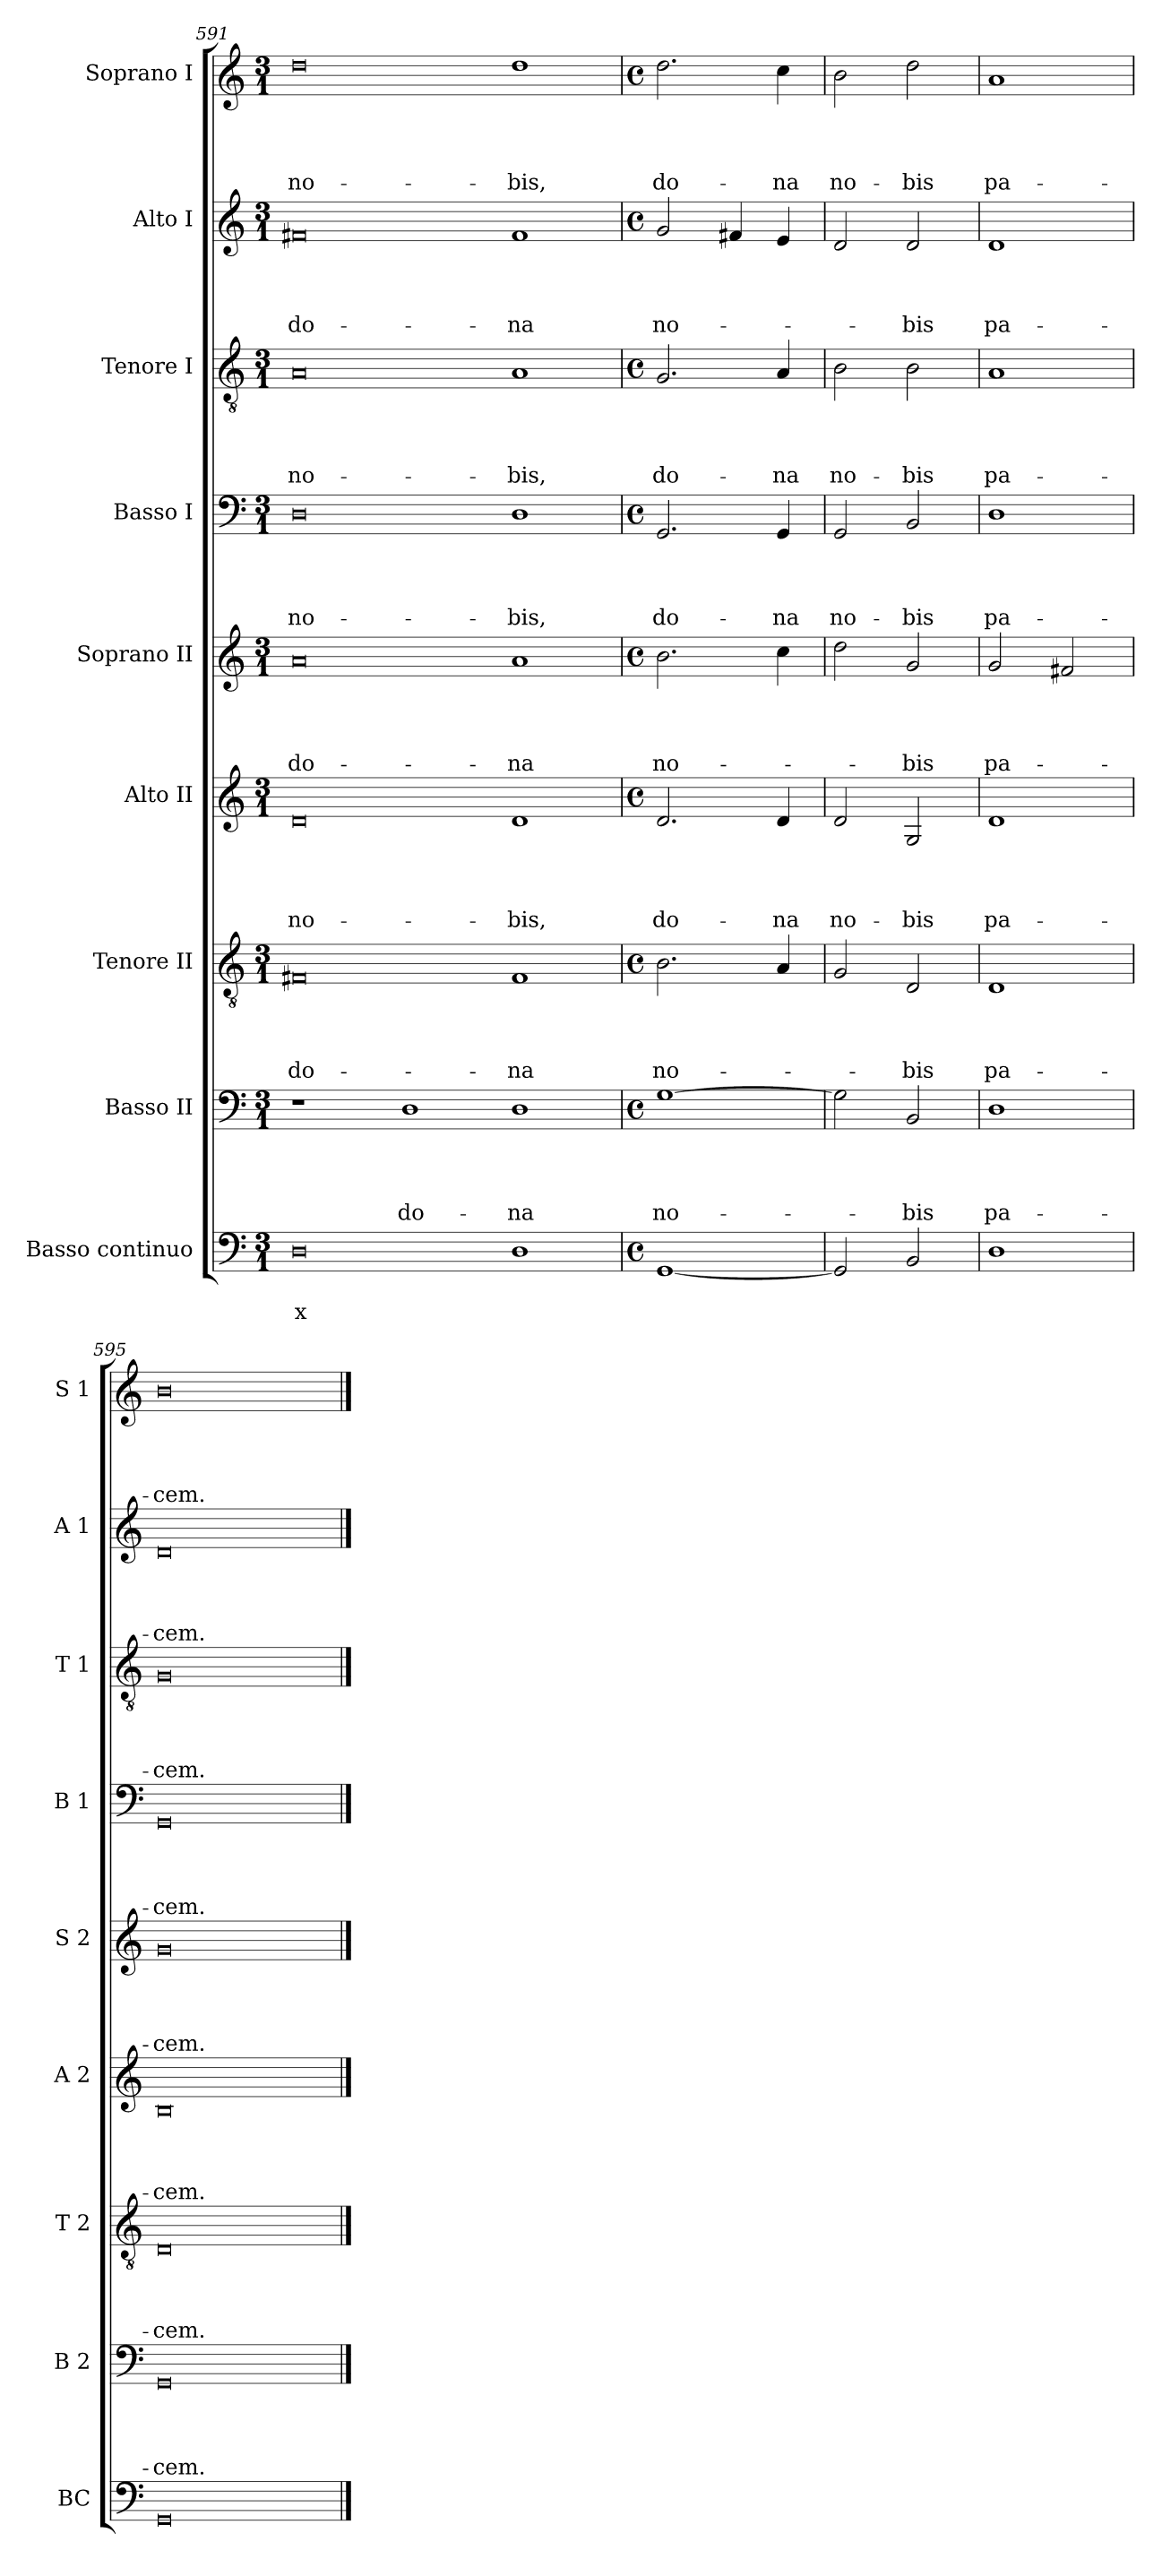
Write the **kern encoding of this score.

**kern	**text	**text	**kern	**text	**text	**text	**text	**kern	**text	**text	**text	**text	**kern	**text	**text	**text	**text	**kern	**text	**text	**text	**text	**kern	**text	**text	**text	**text	**kern	**text	**text	**text	**text	**kern	**text	**text	**text	**text	**kern	**text	**text	**text	**text
*part9	*part9	*part9	*part8	*part8	*part8	*part8	*part8	*part7	*part7	*part7	*part7	*part7	*part6	*part6	*part6	*part6	*part6	*part5	*part5	*part5	*part5	*part5	*part4	*part4	*part4	*part4	*part4	*part3	*part3	*part3	*part3	*part3	*part2	*part2	*part2	*part2	*part2	*part1	*part1	*part1	*part1	*part1
*staff9	*staff9	*staff9	*staff8	*staff8	*staff8	*staff8	*staff8	*staff7	*staff7	*staff7	*staff7	*staff7	*staff6	*staff6	*staff6	*staff6	*staff6	*staff5	*staff5	*staff5	*staff5	*staff5	*staff4	*staff4	*staff4	*staff4	*staff4	*staff3	*staff3	*staff3	*staff3	*staff3	*staff2	*staff2	*staff2	*staff2	*staff2	*staff1	*staff1	*staff1	*staff1	*staff1
*I"Basso continuo	*	*	*I"Basso II	*	*	*	*	*I"Tenore II	*	*	*	*	*I"Alto II	*	*	*	*	*I"Soprano II	*	*	*	*	*I"Basso I	*	*	*	*	*I"Tenore I	*	*	*	*	*I"Alto I	*	*	*	*	*I"Soprano I	*	*	*	*
*I'BC	*	*	*I'B 2	*	*	*	*	*I'T 2	*	*	*	*	*I'A 2	*	*	*	*	*I'S 2	*	*	*	*	*I'B 1	*	*	*	*	*I'T 1	*	*	*	*	*I'A 1	*	*	*	*	*I'S 1	*	*	*	*
*clefF4	*	*	*clefF4	*	*	*	*	*clefGv2	*	*	*	*	*clefG2	*	*	*	*	*clefG2	*	*	*	*	*clefF4	*	*	*	*	*clefGv2	*	*	*	*	*clefG2	*	*	*	*	*clefG2	*	*	*	*
*k[]	*	*	*k[]	*	*	*	*	*k[]	*	*	*	*	*k[]	*	*	*	*	*k[]	*	*	*	*	*k[]	*	*	*	*	*k[]	*	*	*	*	*k[]	*	*	*	*	*k[]	*	*	*	*
*C:	*	*	*C:	*	*	*	*	*C:	*	*	*	*	*C:	*	*	*	*	*C:	*	*	*	*	*C:	*	*	*	*	*C:	*	*	*	*	*C:	*	*	*	*	*C:	*	*	*	*
*M3/1	*	*	*M3/1	*	*	*	*	*M3/1	*	*	*	*	*M3/1	*	*	*	*	*M3/1	*	*	*	*	*M3/1	*	*	*	*	*M3/1	*	*	*	*	*M3/1	*	*	*	*	*M3/1	*	*	*	*
=591	=591	=591	=591	=591	=591	=591	=591	=591	=591	=591	=591	=591	=591	=591	=591	=591	=591	=591	=591	=591	=591	=591	=591	=591	=591	=591	=591	=591	=591	=591	=591	=591	=591	=591	=591	=591	=591	=591	=591	=591	=591	=591
!	!	!LO:LY:b	!	!	!	!	!	!	!	!	!	!LO:LY:b	!	!	!	!	!LO:LY:b	!	!	!	!	!LO:LY:b	!	!	!	!	!LO:LY:b	!	!	!	!	!LO:LY:b	!	!	!	!	!LO:LY:b	!	!	!	!	!LO:LY:b
0D	.	x	1r	.	.	.	.	0F#X	.	.	.	do-	0d	.	.	.	no-	0a	.	.	.	do-	0D	.	.	.	no-	0A	.	.	.	no-	0f#X	.	.	.	do-	0dd	.	.	.	no-
!	!	!	!	!	!	!	!LO:LY:b	!	!	!	!	!	!	!	!	!	!	!	!	!	!	!	!	!	!	!	!	!	!	!	!	!	!	!	!	!	!	!	!	!	!	!
.	.	.	1D	.	.	.	do-	.	.	.	.	.	.	.	.	.	.	.	.	.	.	.	.	.	.	.	.	.	.	.	.	.	.	.	.	.	.	.	.	.	.	.
!	!	!	!	!	!	!	!LO:LY:b	!	!	!	!	!LO:LY:b	!	!	!	!	!LO:LY:b	!	!	!	!	!LO:LY:b	!	!	!	!	!LO:LY:b	!	!	!	!	!LO:LY:b	!	!	!	!	!LO:LY:b	!	!	!	!	!LO:LY:b
1D	.	.	1D	.	.	.	-na	1F#	.	.	.	-na	1d	.	.	.	-bis,	1a	.	.	.	-na	1D	.	.	.	-bis,	1A	.	.	.	-bis,	1f#	.	.	.	-na	1dd	.	.	.	-bis,
=592	=592	=592	=592	=592	=592	=592	=592	=592	=592	=592	=592	=592	=592	=592	=592	=592	=592	=592	=592	=592	=592	=592	=592	=592	=592	=592	=592	=592	=592	=592	=592	=592	=592	=592	=592	=592	=592	=592	=592	=592	=592	=592
*M4/4	*	*	*M4/4	*	*	*	*	*M4/4	*	*	*	*	*M4/4	*	*	*	*	*M4/4	*	*	*	*	*M4/4	*	*	*	*	*M4/4	*	*	*	*	*M4/4	*	*	*	*	*M4/4	*	*	*	*
*met(c)	*	*	*met(c)	*	*	*	*	*met(c)	*	*	*	*	*met(c)	*	*	*	*	*met(c)	*	*	*	*	*met(c)	*	*	*	*	*met(c)	*	*	*	*	*met(c)	*	*	*	*	*met(c)	*	*	*	*
!	!	!	!	!	!	!	!LO:LY:b	!	!	!	!	!LO:LY:b	!	!	!	!	!LO:LY:b	!	!	!	!	!LO:LY:b	!	!	!	!	!LO:LY:b	!	!	!	!	!LO:LY:b	!	!	!	!	!LO:LY:b	!	!	!	!	!LO:LY:b
[1GG	.	.	[1G	.	.	.	no-	2.B\	.	.	.	no-	2.d/	.	.	.	do-	2.b\	.	.	.	no-	2.GG/	.	.	.	do-	2.G/	.	.	.	do-	2g/	.	.	.	no-	2.dd\	.	.	.	do-
.	.	.	.	.	.	.	.	.	.	.	.	.	.	.	.	.	.	.	.	.	.	.	.	.	.	.	.	.	.	.	.	.	4f#X/	.	.	.	.	.	.	.	.	.
!	!	!	!	!	!	!	!	!	!	!	!	!	!	!	!	!	!LO:LY:b	!	!	!	!	!	!	!	!	!	!LO:LY:b	!	!	!	!	!LO:LY:b	!	!	!	!	!	!	!	!	!	!LO:LY:b
.	.	.	.	.	.	.	.	4A/	.	.	.	.	4d/	.	.	.	-na	4cc\	.	.	.	.	4GG/	.	.	.	-na	4A/	.	.	.	-na	4e/	.	.	.	.	4cc\	.	.	.	-na
=593	=593	=593	=593	=593	=593	=593	=593	=593	=593	=593	=593	=593	=593	=593	=593	=593	=593	=593	=593	=593	=593	=593	=593	=593	=593	=593	=593	=593	=593	=593	=593	=593	=593	=593	=593	=593	=593	=593	=593	=593	=593	=593
!	!	!	!	!	!	!	!	!	!	!	!	!	!	!	!	!	!LO:LY:b	!	!	!	!	!	!	!	!	!	!LO:LY:b	!	!	!	!	!LO:LY:b	!	!	!	!	!	!	!	!	!	!LO:LY:b
2GG/]	.	.	2G\]	.	.	.	.	2G/	.	.	.	.	2d/	.	.	.	no-	2dd\	.	.	.	.	2GG/	.	.	.	no-	2B\	.	.	.	no-	2d/	.	.	.	.	2b\	.	.	.	no-
!	!	!	!	!	!	!	!LO:LY:b	!	!	!	!	!LO:LY:b	!	!	!	!	!LO:LY:b	!	!	!	!	!LO:LY:b	!	!	!	!	!LO:LY:b	!	!	!	!	!LO:LY:b	!	!	!	!	!LO:LY:b	!	!	!	!	!LO:LY:b
2BB/	.	.	2BB/	.	.	.	-bis	2D/	.	.	.	-bis	2G/	.	.	.	-bis	2g/	.	.	.	-bis	2BB/	.	.	.	-bis	2B\	.	.	.	-bis	2d/	.	.	.	-bis	2dd\	.	.	.	-bis
=594	=594	=594	=594	=594	=594	=594	=594	=594	=594	=594	=594	=594	=594	=594	=594	=594	=594	=594	=594	=594	=594	=594	=594	=594	=594	=594	=594	=594	=594	=594	=594	=594	=594	=594	=594	=594	=594	=594	=594	=594	=594	=594
!	!	!	!	!	!	!	!LO:LY:b	!	!	!	!	!LO:LY:b	!	!	!	!	!LO:LY:b	!	!	!	!	!LO:LY:b	!	!	!	!	!LO:LY:b	!	!	!	!	!LO:LY:b	!	!	!	!	!LO:LY:b	!	!	!	!	!LO:LY:b
1D	.	.	1D	.	.	.	pa-	1D	.	.	.	pa-	1d	.	.	.	pa-	2g/	.	.	.	pa-	1D	.	.	.	pa-	1A	.	.	.	pa-	1d	.	.	.	pa-	1a	.	.	.	pa-
.	.	.	.	.	.	.	.	.	.	.	.	.	.	.	.	.	.	2f#X/	.	.	.	.	.	.	.	.	.	.	.	.	.	.	.	.	.	.	.	.	.	.	.	.
=595	=595	=595	=595	=595	=595	=595	=595	=595	=595	=595	=595	=595	=595	=595	=595	=595	=595	=595	=595	=595	=595	=595	=595	=595	=595	=595	=595	=595	=595	=595	=595	=595	=595	=595	=595	=595	=595	=595	=595	=595	=595	=595
!	!	!	!	!	!	!	!LO:LY:b	!	!	!	!	!LO:LY:b	!	!	!	!	!LO:LY:b	!	!	!	!	!LO:LY:b	!	!	!	!	!LO:LY:b	!	!	!	!	!LO:LY:b	!	!	!	!	!LO:LY:b	!	!	!	!	!LO:LY:b
0GG	.	.	0GG	.	.	.	-cem.	0D	.	.	.	-cem.	0B	.	.	.	-cem.	0g	.	.	.	-cem.	0GG	.	.	.	-cem.	0G	.	.	.	-cem.	0d	.	.	.	-cem.	0b	.	.	.	-cem.
==	==	==	==	==	==	==	==	==	==	==	==	==	==	==	==	==	==	==	==	==	==	==	==	==	==	==	==	==	==	==	==	==	==	==	==	==	==	==	==	==	==	==
*-	*-	*-	*-	*-	*-	*-	*-	*-	*-	*-	*-	*-	*-	*-	*-	*-	*-	*-	*-	*-	*-	*-	*-	*-	*-	*-	*-	*-	*-	*-	*-	*-	*-	*-	*-	*-	*-	*-	*-	*-	*-	*-
